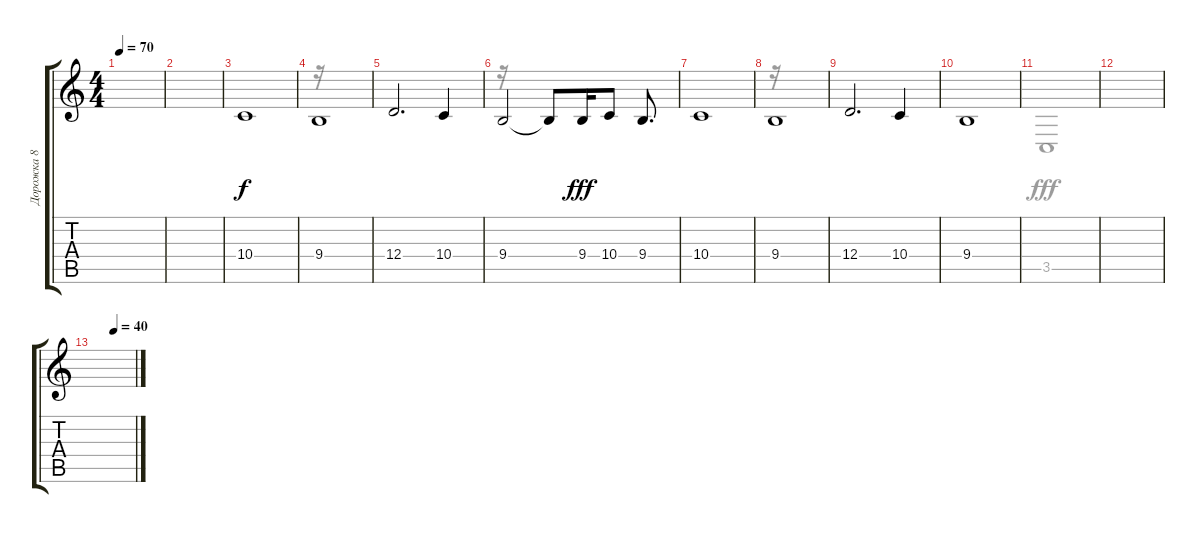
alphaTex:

\track ("Дорожка 8" "Дорожка 8") {instrument fx4atmosphere}
\staff {score tabs}
\tuning (E4 B3 G3 D3 A2 E2) {hide}
\voice
\ts (4 4)
\tempo 70
\clef g2
\ks c
|
|
10.4.1 |
9.4.1 |
12.4.2{d} 10.4.4 |
9.4.2 9.4{t}.8{dy f} 9.4.16{dy fff} 10.4.8 9.4.8{d} |
10.4.1 |
9.4.1 |
12.4.2{d} 10.4.4 |
9.4.1 |
|
|
\tempo (40 0.5)
|
|
\voice
\clef g2
\ottava regular
\simile none
\ks c
|
|
|
r.16 |
|
r.16 |
|
r.16 |
|
|
3.5.1 |
|
|
|
